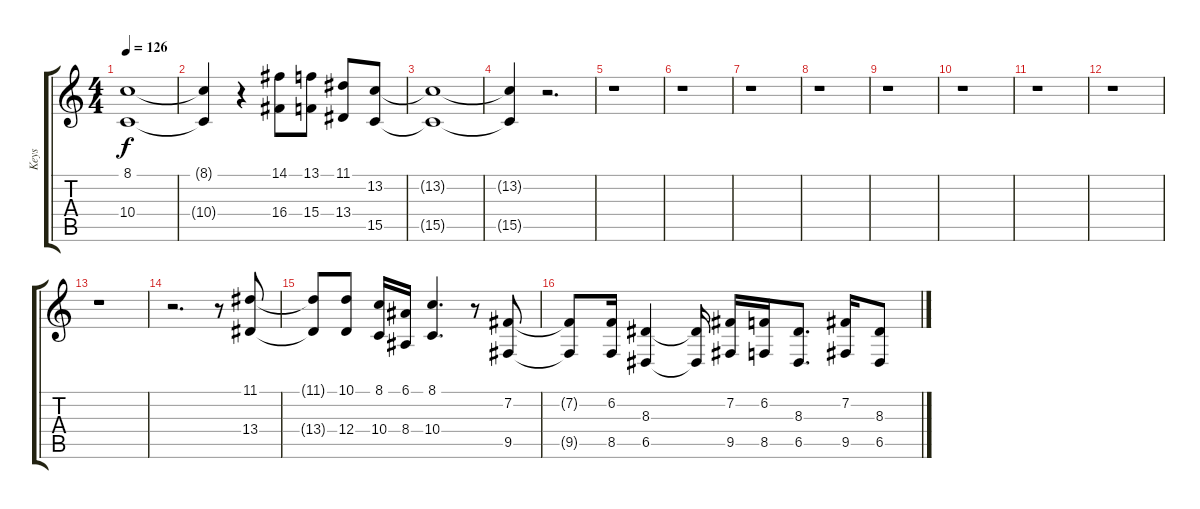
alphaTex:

\track ("Keys" "Keys") {instrument synthstrings1}
\staff {score tabs}
\tuning (E4 B3 G3 D3 A2 E2) {hide}
\ts (4 4)
\tempo 126
\clef g2
\ks c
(8.1{t} 10.4{t}).1{dy f} |
(8.1{t} 10.4{t}).4 r.4 (14.1 16.4).8 (13.1 15.4).8 (11.1 13.4).8 (13.2 15.5).8 |
(13.2{t} 15.5{t}).1 |
(13.2{t} 15.5{t}).4 r.2{d} |
r.1 |
r.1 |
r.1 |
r.1 |
r.1 |
r.1 |
r.1 |
r.1 |
r.1 |
r.2{d} r.8 (11.1 13.4).8 |
(11.1{t} 13.4{t}).8 (10.1 12.4).8 (8.1 10.4).16 (6.1 8.4).16 (8.1 10.4).4{d} r.8 (7.2 9.5).8 |
(7.2{t} 9.5{t}).8 (6.2 8.5).16 (8.3 6.5).4 (8.3{t} 6.5{t}).16 (7.2 9.5).16 (6.2 8.5).16 (8.3 6.5).8{d} (7.2 9.5).16 (8.3 6.5).8
